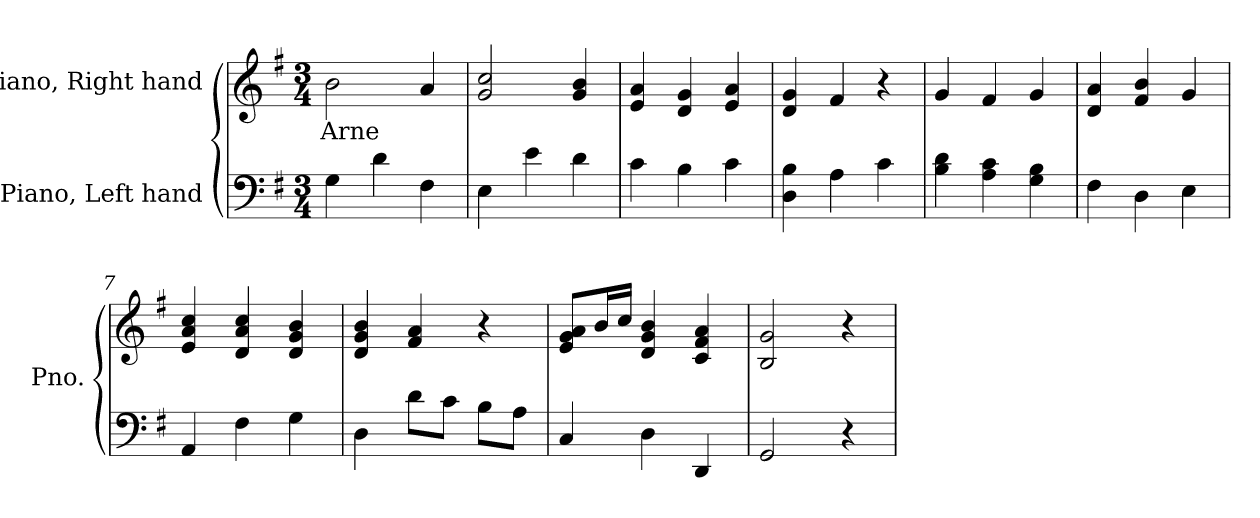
**kern	**kern	**text
*part2	*part1	*part1
*staff2	*staff1	*staff1
*I"Piano, Left hand	*I"Piano, Right hand	*
*I'Pno.	*I'Pno.	*
*clefF4	*clefG2	*
*k[f#]	*k[f#]	*
*M3/4	*M3/4	*
*MM120	*MM120	*
=1	=1	=1
!	!	!LO:LY:b
4G\	2b\	Arne
4d\	.	.
4F#\	4a/	.
=2	=2	=2
4E\	2g/ 2cc/	.
4e\	.	.
4d\	4g/ 4b/	.
=3	=3	=3
4c\	4e/ 4a/	.
4B\	4d/ 4g/	.
4c\	4e/ 4a/	.
=4	=4	=4
4D\ 4B\	4d/ 4g/	.
4A\	4f#/	.
4c\	4r	.
=5	=5	=5
4B\ 4d\	4g/	.
4A\ 4c\	4f#/	.
4G\ 4B\	4g/	.
=6	=6	=6
4F#\	4d/ 4a/	.
4D\	4f#/ 4b/	.
4E\	4g/	.
=7	=7	=7
4AA/	4e/ 4a/ 4cc/	.
4F#\	4d/ 4a/ 4cc/	.
4G\	4d/ 4g/ 4b/	.
!!LO:LB:g=z
=8	=8	=8
4D\	4d/ 4g/ 4b/	.
8d\L	4f#/ 4a/	.
8c\J	.	.
8B\L	4r	.
8A\J	.	.
=9	=9	=9
4C/	8e/ 8g/ 8a/L	.
.	16b/L	.
.	16cc/JJ	.
4D\	4d/ 4g/ 4b/	.
4DD/	4c/ 4f#/ 4a/	.
=10	=10	=10
2GG/	2B/ 2g/	.
4r	4r	.
=	=	=
*-	*-	*-
